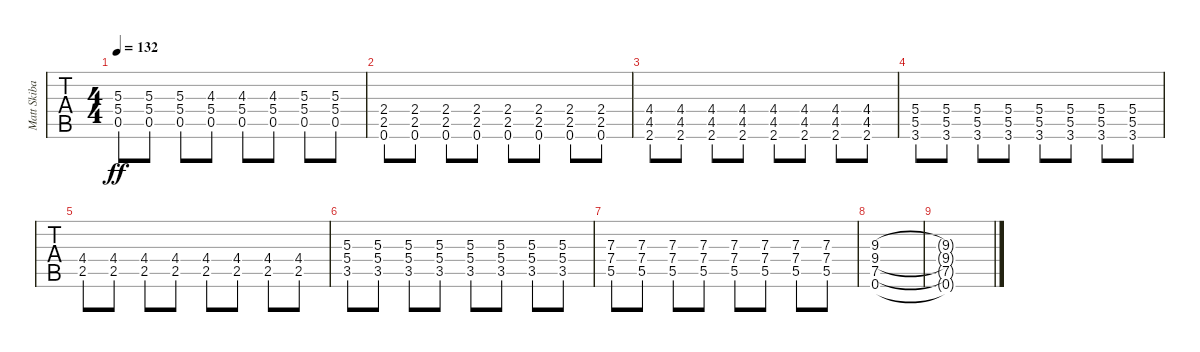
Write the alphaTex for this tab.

\track ("Matt Skiba - Guitar One" "Matt Skiba") {instrument distortionguitar}
\staff {tabs}
\tuning (E4 B3 G3 D3 A2 E2) {hide}
\ts (4 4)
\tempo 132
\clef g2
\ks g
(5.3 5.4 0.5).8{dy ff} (5.3 5.4 0.5).8 (5.3 5.4 0.5).8 (4.3 5.4 0.5).8 (4.3 5.4 0.5).8 (4.3 5.4 0.5).8 (5.3 5.4 0.5).8 (5.3 5.4 0.5).8 |
(2.4 2.5 0.6).8 (2.4 2.5 0.6).8 (2.4 2.5 0.6).8 (2.4 2.5 0.6).8 (2.4 2.5 0.6).8 (2.4 2.5 0.6).8 (2.4 2.5 0.6).8 (2.4 2.5 0.6).8 |
(4.4 4.5 2.6).8 (4.4 4.5 2.6).8 (4.4 4.5 2.6).8 (4.4 4.5 2.6).8 (4.4 4.5 2.6).8 (4.4 4.5 2.6).8 (4.4 4.5 2.6).8 (4.4 4.5 2.6).8 |
(5.4 5.5 3.6).8 (5.4 5.5 3.6).8 (5.4 5.5 3.6).8 (5.4 5.5 3.6).8 (5.4 5.5 3.6).8 (5.4 5.5 3.6).8 (5.4 5.5 3.6).8 (5.4 5.5 3.6).8 |
(4.4 2.5).8 (4.4 2.5).8 (4.4 2.5).8 (4.4 2.5).8 (4.4 2.5).8 (4.4 2.5).8 (4.4 2.5).8 (4.4 2.5).8 |
(5.3 5.4 3.5).8 (5.3 5.4 3.5).8 (5.3 5.4 3.5).8 (5.3 5.4 3.5).8 (5.3 5.4 3.5).8 (5.3 5.4 3.5).8 (5.3 5.4 3.5).8 (5.3 5.4 3.5).8 |
(7.3 7.4 5.5).8 (7.3 7.4 5.5).8 (7.3 7.4 5.5).8 (7.3 7.4 5.5).8 (7.3 7.4 5.5).8 (7.3 7.4 5.5).8 (7.3 7.4 5.5).8 (7.3 7.4 5.5).8 |
(9.3 9.4 7.5 0.6).1 |
(9.3{t} 9.4{t} 7.5{t} 0.6{t}).1
